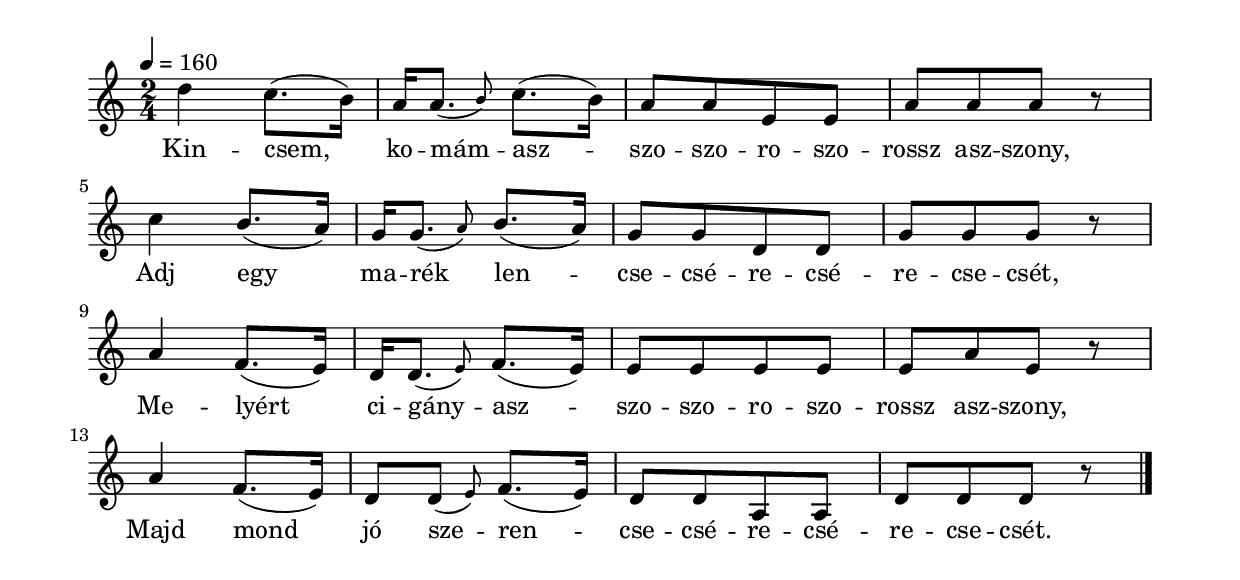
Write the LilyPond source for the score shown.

\paper {
  indent = 0\mm
  line-width = 180\mm
  oddHeaderMarkup = ""
  evenHeaderMarkup = ""
  oddFooterMarkup = ""
  evenFooterMarkup = ""
}

\score{
\relative c' {
\numericTimeSignature
\time 2/4
\key c \major
\tempo 4 = 160
d'4 c8.( b16) a16 \afterGrace a8.( {b8)} c8.( b16) a8 [a e e] a [a a] r\break
c4  b8.( a16) g16 \afterGrace g8.( {a8)} b8.( a16) g8 [g d d] g [g g] r\break
a4  f8.( e16) d16 \afterGrace d8.( {e8)} f8.( e16) e8 [e e e] e [a e] r\break
a4  f8.( e16) d8  \afterGrace d8 ( {e8)} f8.( e16) d8 [d a a] d [d d] r\bar "|."
} 
\addlyrics {
  Kin -- csem, ko -- mám -- asz -- szo -- szo -- ro -- szo -- rossz asz -- szony,
  Adj egy ma -- rék len -- cse -- csé -- re -- csé -- re -- cse -- csét,
  Me -- lyért ci -- gány -- asz -- szo -- szo -- ro -- szo -- rossz asz -- szony,
  Majd mond jó sze -- ren -- cse -- csé -- re -- csé -- re -- cse -- csét.
  } 

\midi { }
\layout { }
}

\version "2.17.4"